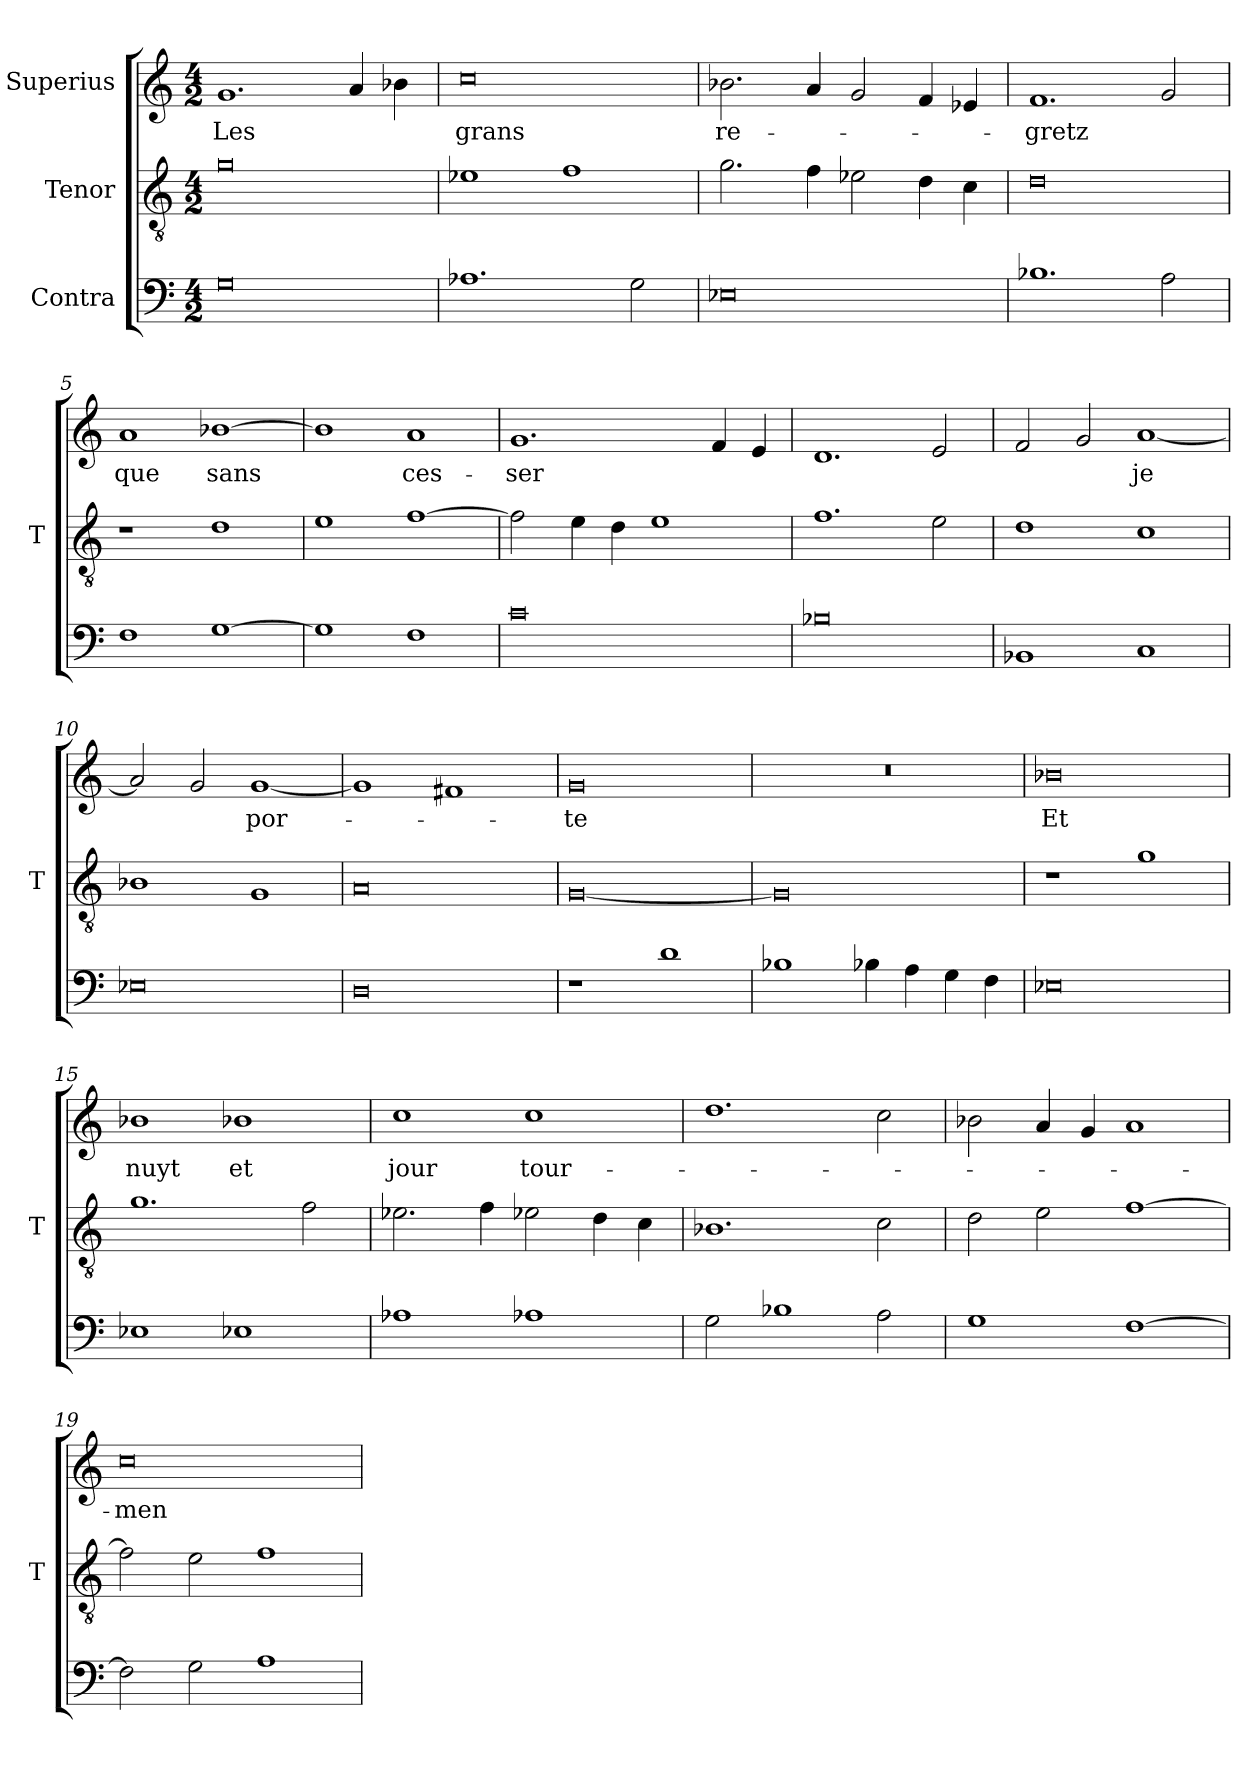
**kern	**kern	**kern	**text
*part3	*part2	*part1	*part1
*staff3	*staff2	*staff1	*staff1
*I"Contra	*I"Tenor	*I"Superius	*
*	*I'T	*	*
*clefF4	*clefGv2	*clefG2	*
*M4/2	*M4/2	*M4/2	*
=1	=1	=1	=1
0G	0g	1.g	-Les
.	.	4a	.
.	.	4b-X	.
=2	=2	=2	=2
1.A-X	1e-X	0cc	-grans
.	1f	.	.
2G	.	.	.
=3	=3	=3	=3
0E-X	2.g	2.b-X	re-
.	4f	4a	.
.	2e-X	2g	.
.	4d	4f	.
.	4c	4e-X	.
=4	=4	=4	=4
1.B-X	0d	1.f	-gretz
2A	.	2g	.
=5	=5	=5	=5
1F	1r	1a	-que
[1G	1d	[1b-X	-sans
=6	=6	=6	=6
1G]	1e	1b-]	.
1F	[1f	1a	ces-
=7	=7	=7	=7
0c	2f]	1.g	-ser
.	4e	.	.
.	4d	.	.
.	1e	.	.
.	.	4f	.
.	.	4e	.
=8	=8	=8	=8
0B-X	1.f	1.d	.
.	2e	2e	.
=9	=9	=9	=9
1BB-X	1d	2f	.
.	.	2g	.
1C	1c	[1a	-je
=10	=10	=10	=10
0E-X	1B-X	2a]	.
.	.	2g	.
.	1G	[1g	por-
=11	=11	=11	=11
0D	0A	1g]	.
.	.	1f#X	.
=12	=12	=12	=12
1r	[0G	0g	-te
1d	.	.	.
=13	=13	=13	=13
1B-X	0G]	0r	.
4B-X	.	.	.
4A	.	.	.
4G	.	.	.
4F	.	.	.
=14	=14	=14	=14
0E-X	1r	0b-X	-Et
.	1g	.	.
=15	=15	=15	=15
1E-X	1.g	1b-X	-nuyt
1E-X	.	1b-X	-et
.	2f	.	.
=16	=16	=16	=16
1A-X	2.e-X	1cc	-jour
.	4f	.	.
1A-X	2e-X	1cc	tour-
.	4d	.	.
.	4c	.	.
=17	=17	=17	=17
2G	1.B-X	1.dd	.
1B-X	.	.	.
2A	2c	2cc	.
=18	=18	=18	=18
1G	2d	2b-X	.
.	2e	4a	.
.	.	4g	.
[1F	[1f	1a	.
=19	=19	=19	=19
2F]	2f]	0cc	-men-
2G	2e	.	.
1A	1f	.	.
=	=	=	=
*-	*-	*-	*-
